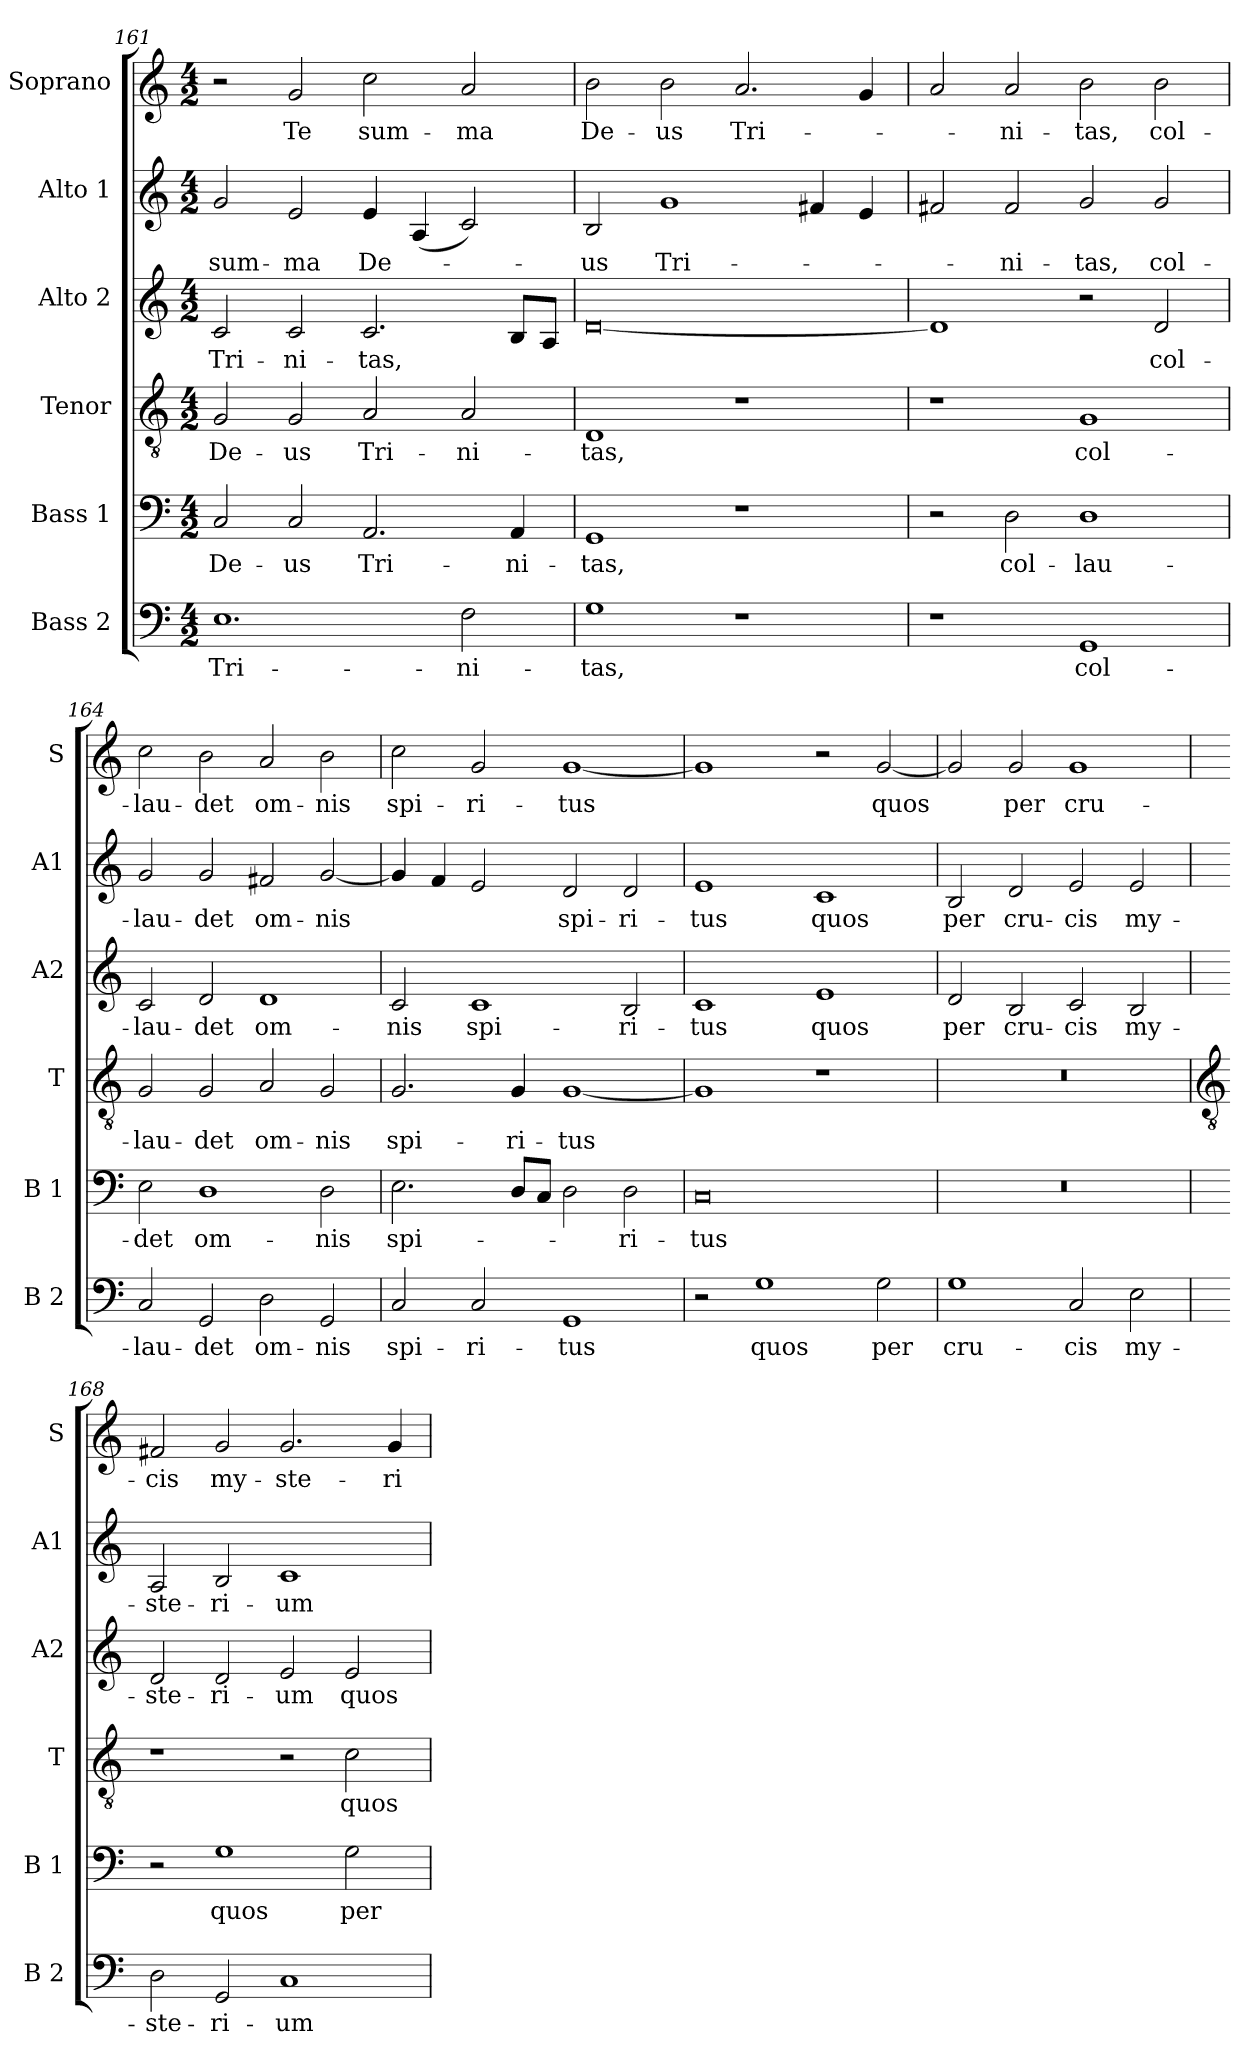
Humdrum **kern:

**kern	**text	**kern	**text	**kern	**text	**kern	**text	**kern	**text	**kern	**text
*part6	*part6	*part5	*part5	*part4	*part4	*part3	*part3	*part2	*part2	*part1	*part1
*staff6	*staff6	*staff5	*staff5	*staff4	*staff4	*staff3	*staff3	*staff2	*staff2	*staff1	*staff1
*I"Bass 2	*	*I"Bass 1	*	*I"Tenor	*	*I"Alto 2	*	*I"Alto 1	*	*I"Soprano	*
*I'B 2	*	*I'B 1	*	*I'T	*	*I'A2	*	*I'A1	*	*I'S	*
!!LO:LB:g=z
*clefF4	*	*clefF4	*	*clefGv2	*	*clefG2	*	*clefG2	*	*clefG2	*
*M4/2	*	*M4/2	*	*M4/2	*	*M4/2	*	*M4/2	*	*M4/2	*
=161	=161	=161	=161	=161	=161	=161	=161	=161	=161	=161	=161
!	!LO:LY:b:cj	!	!LO:LY:b:cj	!	!LO:LY:b:cj	!	!LO:LY:b:cj	!	!LO:LY:b:cj	!	!
1.E	Tri-	2C/	De-	2G/	De-	2c/	Tri-	2g/	sum-	2r	.
!	!	!	!LO:LY:b:cj	!	!LO:LY:b:cj	!	!LO:LY:b:cj	!	!LO:LY:b:rj	!	!LO:LY:b:cj
.	.	2C/	-us	2G/	-us	2c/	-ni-	2e/	-ma	2g/	Te
!	!	!	!LO:LY:b:cj	!	!LO:LY:b:cj	!	!LO:LY:b:cj	!	!LO:LY:b:cj	!	!LO:LY:b:cj
.	.	2.AA/	Tri-	2A/	Tri-	2.c/	-tas,	4e/	De-	2cc\	sum-
.	.	.	.	.	.	.	.	(>4A/	.	.	.
!	!LO:LY:b:cj	!	!	!	!LO:LY:b:cj	!	!	!	!	!	!LO:LY:b:cj
2F\	-ni-	.	.	2A/	-ni-	.	.	2c/)	.	2a/	-ma
!	!	!	!LO:LY:b:cj	!	!	!	!	!	!	!	!
.	.	4AA/	-ni-	.	.	8B/L	.	.	.	.	.
.	.	.	.	.	.	8A/J	.	.	.	.	.
=162	=162	=162	=162	=162	=162	=162	=162	=162	=162	=162	=162
!	!LO:LY:b:cj	!	!LO:LY:b:cj	!	!LO:LY:b:cj	!	!	!	!LO:LY:b:cj	!	!LO:LY:b:cj
1G	-tas,	1GG	-tas,	1D	-tas,	[<0d	.	2B/	-us	2b\	De-
!	!	!	!	!	!	!	!	!	!LO:LY:b:cj	!	!LO:LY:b:cj
.	.	.	.	.	.	.	.	1g	Tri-	2b\	-us
!	!	!	!	!	!	!	!	!	!	!	!LO:LY:b:cj
1r	.	1r	.	1r	.	.	.	.	.	2.a/	Tri-
.	.	.	.	.	.	.	.	4f#X/	.	.	.
.	.	.	.	.	.	.	.	4e/	.	4g/	.
=163	=163	=163	=163	=163	=163	=163	=163	=163	=163	=163	=163
1r	.	2r	.	1r	.	1d]	.	2f#X/	.	2a/	.
!	!	!	!LO:LY:b	!	!	!	!	!	!LO:LY:b:cj	!	!LO:LY:b:cj
.	.	2D\	col-	.	.	.	.	2f#/	-ni-	2a/	-ni-
!	!LO:LY:b:cj	!	!LO:LY:b:rj	!	!LO:LY:b:cj	!	!	!	!LO:LY:b:cj	!	!LO:LY:b:cj
1GG	col-	1D	-lau-	1G	col-	2r	.	2g/	-tas,	2b\	-tas,
!	!	!	!	!	!	!	!LO:LY:b:cj	!	!LO:LY:b:cj	!	!LO:LY:b:cj
.	.	.	.	.	.	2d/	col-	2g/	col-	2b\	col-
=164	=164	=164	=164	=164	=164	=164	=164	=164	=164	=164	=164
!	!LO:LY:b	!	!LO:LY:b:cj	!	!LO:LY:b	!	!LO:LY:b	!	!LO:LY:b	!	!LO:LY:b
2C/	-lau-	2E\	-det	2G/	-lau-	2c/	-lau-	2g/	-lau-	2cc\	-lau-
!	!LO:LY:b:rj	!	!LO:LY:b:cj	!	!LO:LY:b:rj	!	!LO:LY:b:rj	!	!LO:LY:b:rj	!	!LO:LY:b:rj
2GG/	-det	1D	om-	2G/	-det	2d/	-det	2g/	-det	2b\	-det
!	!LO:LY:b:cj	!	!	!	!LO:LY:b:cj	!	!LO:LY:b:cj	!	!LO:LY:b	!	!LO:LY:b:cj
2D\	om-	.	.	2A/	om-	1d	om-	2f#X/	om-	2a/	om-
!	!LO:LY:b:rj	!	!LO:LY:b:cj	!	!LO:LY:b:rj	!	!	!	!LO:LY:b:cj	!	!LO:LY:b:rj
2GG/	-nis	2D\	-nis	2G/	-nis	.	.	[<2g/	-nis	2b\	-nis
=165	=165	=165	=165	=165	=165	=165	=165	=165	=165	=165	=165
!	!LO:LY:b:cj	!	!LO:LY:b:cj	!	!LO:LY:b:cj	!	!LO:LY:b:cj	!	!	!	!LO:LY:b:cj
2C/	spi-	2.E\	spi-	2.G/	spi-	2c/	-nis	4g/]	.	2cc\	spi-
.	.	.	.	.	.	.	.	4f/	.	.	.
!	!LO:LY:b:cj	!	!	!	!	!	!LO:LY:b:cj	!	!	!	!LO:LY:b:cj
2C/	-ri-	.	.	.	.	1c	spi-	2e/	.	2g/	-ri-
!	!	!	!	!	!LO:LY:b:cj	!	!	!	!	!	!
.	.	8D/L	.	4G/	-ri-	.	.	.	.	.	.
.	.	8C/J	.	.	.	.	.	.	.	.	.
!	!LO:LY:b:cj	!	!	!	!LO:LY:b:cj	!	!	!	!LO:LY:b:cj	!	!LO:LY:b:cj
1GG	-tus	2D\	.	[<1G	-tus	.	.	2d/	spi-	[<1g	-tus
!	!	!	!LO:LY:b:cj	!	!	!	!LO:LY:b:cj	!	!LO:LY:b:cj	!	!
.	.	2D\	-ri-	.	.	2B/	-ri-	2d/	-ri-	.	.
=166	=166	=166	=166	=166	=166	=166	=166	=166	=166	=166	=166
!	!	!	!LO:LY:b:rj	!	!	!	!LO:LY:b:cj	!	!LO:LY:b:cj	!	!
2r	.	0C	-tus	1G]	.	1c	-tus	1e	-tus	1g]	.
!	!LO:LY:b:cj	!	!	!	!	!	!	!	!	!	!
1G	quos	.	.	.	.	.	.	.	.	.	.
!	!	!	!	!	!	!	!LO:LY:b:cj	!	!LO:LY:b:cj	!	!
.	.	.	.	1r	.	1e	quos	1c	quos	2r	.
!	!LO:LY:b:cj	!	!	!	!	!	!	!	!	!	!LO:LY:b
2G\	per	.	.	.	.	.	.	.	.	[<2g/	quos
=167	=167	=167	=167	=167	=167	=167	=167	=167	=167	=167	=167
!	!LO:LY:b:cj	!LO:N:vis=1	!	!LO:N:vis=1	!	!	!LO:LY:b:cj	!	!LO:LY:b:cj	!	!
1G	cru-	0r	.	0r	.	2d/	per	2B/	per	2g/]	.
!	!	!	!	!	!	!	!LO:LY:b	!	!LO:LY:b	!	!LO:LY:b:cj
.	.	.	.	.	.	2B/	cru-	2d/	cru-	2g/	per
!	!LO:LY:b:cj	!	!	!	!	!	!LO:LY:b:rj	!	!LO:LY:b:rj	!	!LO:LY:b:cj
2C/	-cis	.	.	.	.	2c/	-cis	2e/	-cis	1g	cru-
!	!LO:LY:b:cj	!	!	!	!	!	!LO:LY:b:cj	!	!LO:LY:b:cj	!	!
2E\	my-	.	.	.	.	2B/	my-	2e/	my-	.	.
!!LO:PB:g=z
=168	=168	=168	=168	=168	=168	=168	=168	=168	=168	=168	=168
*	*	*	*	*clefGv2	*	*	*	*	*	*	*
!	!LO:LY:b:cj	!	!	!	!	!	!LO:LY:b:cj	!	!LO:LY:b:cj	!	!LO:LY:b:cj
2D\	-ste-	2r	.	1r	.	2d/	-ste-	2A/	-ste-	2f#X/	-cis
!	!LO:LY:b:cj	!	!LO:LY:b:cj	!	!	!	!LO:LY:b:cj	!	!LO:LY:b:cj	!	!LO:LY:b:cj
2GG/	-ri-	1G	quos	.	.	2d/	-ri-	2B/	-ri-	2g/	my-
!	!LO:LY:b:cj	!	!	!	!	!	!LO:LY:b:cj	!	!LO:LY:b:cj	!	!LO:LY:b:cj
1C	-um	.	.	2r	.	2e/	-um	1c	-um	2.g/	-ste-
!	!	!	!LO:LY:b:cj	!	!LO:LY:b:cj	!	!LO:LY:b:cj	!	!	!	!
.	.	2G\	per	2c\	quos	2e/	quos	.	.	.	.
!	!	!	!	!	!	!	!	!	!	!	!LO:LY:b:cj
.	.	.	.	.	.	.	.	.	.	4g/	-ri-
=	=	=	=	=	=	=	=	=	=	=	=
*-	*-	*-	*-	*-	*-	*-	*-	*-	*-	*-	*-
